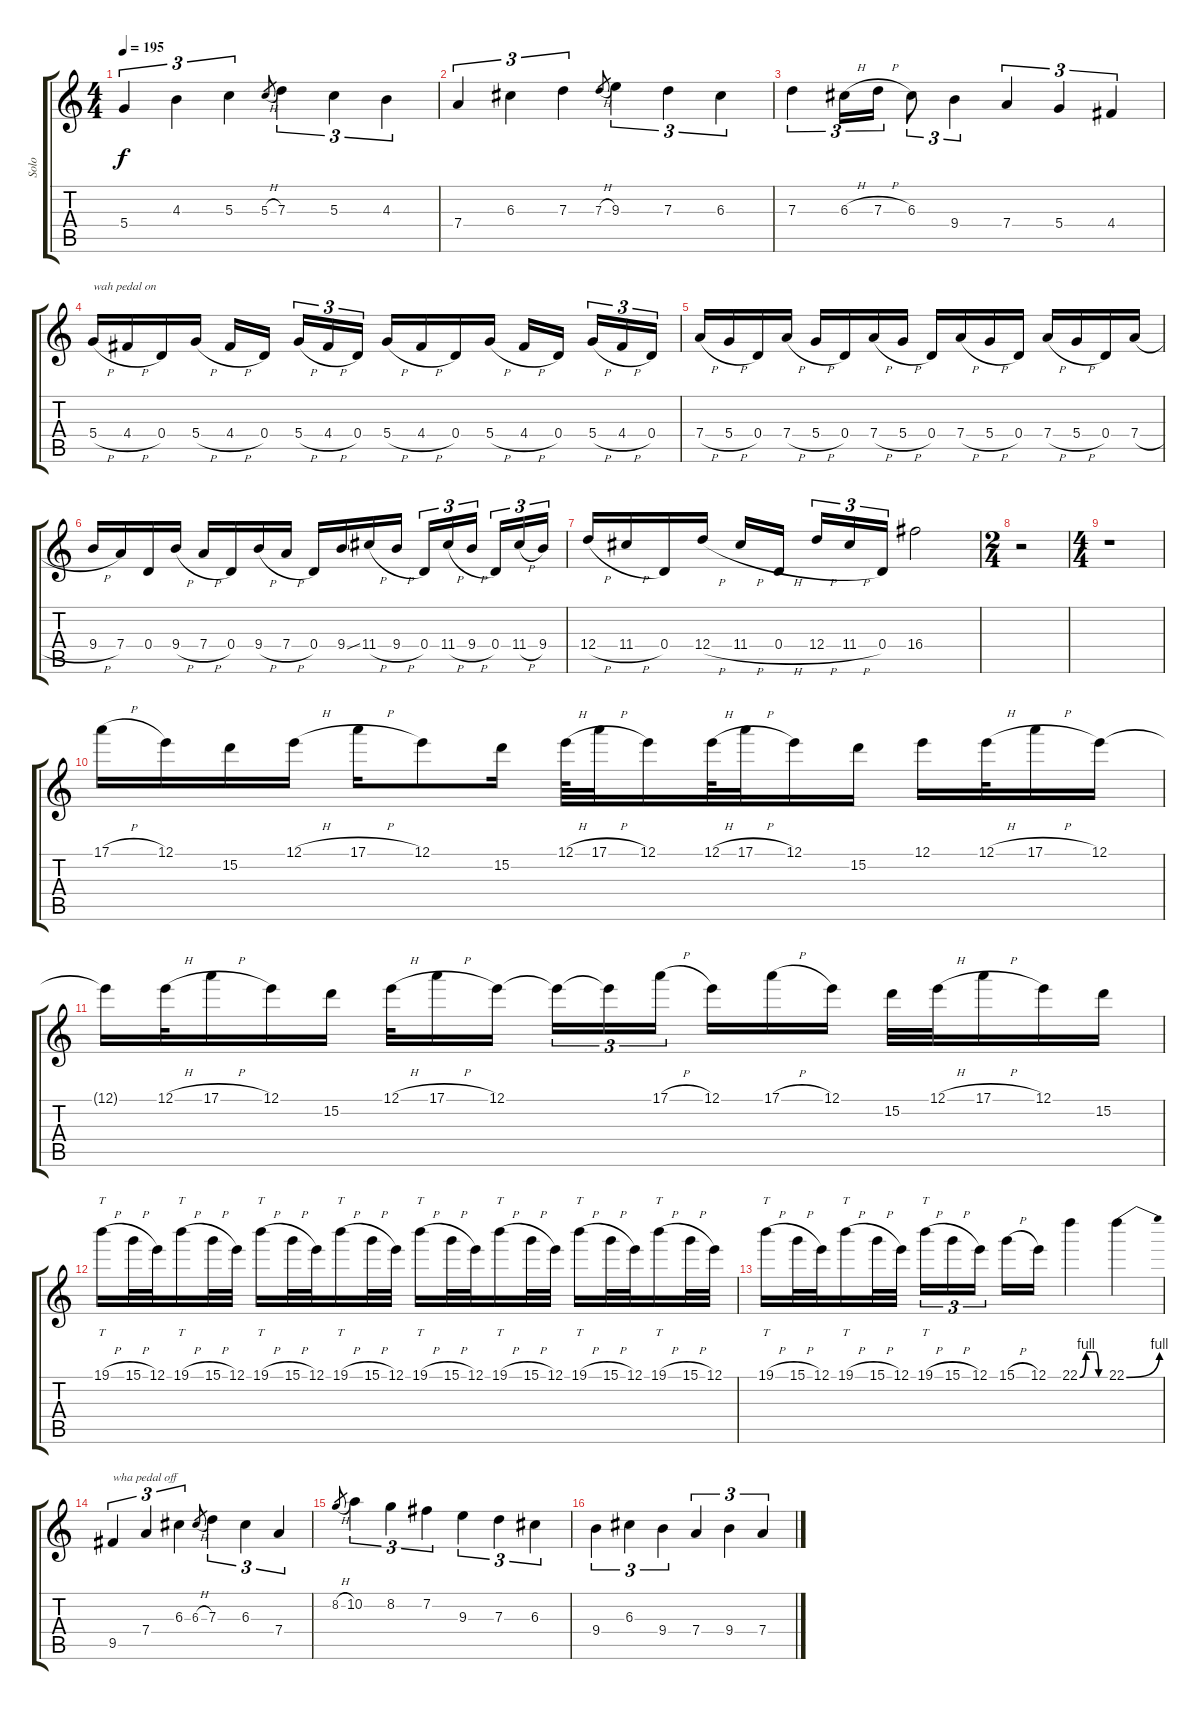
\track ("Solo" "Solo") {instrument distortionguitar}
\staff {score tabs}
\tuning (E4 B3 G3 D3 A2 E2) {hide}
\ts (4 4)
\tempo 195
\clef g2
\ks c
5.4.4{tu (3 2) dy f} 4.3.4{tu (3 2)} 5.3.4{tu (3 2)} 5.3{h}.8{gr} 7.3.4{tu (3 2)} 5.3.4{tu (3 2)} 4.3.4{tu (3 2)} |
7.4.4{tu (3 2)} 6.3.4{tu (3 2)} 7.3.4{tu (3 2)} 7.3{h}.8{gr} 9.3.4{tu (3 2)} 7.3.4{tu (3 2)} 6.3.4{tu (3 2)} |
7.3.4{tu (3 2)} 6.3{h}.16{tu (3 2)} 7.3{h}.16{tu (3 2)} 6.3.8{tu (3 2)} 9.4.4{tu (3 2)} 7.4.4{tu (3 2)} 5.4.4{tu (3 2)} 4.4.4{tu (3 2)} |
5.4{h}.16{txt "wah pedal on" instrument distortionguitar} 4.4{h}.16 0.4.16 5.4{h}.16 4.4{h}.16 0.4.16{beam splitsecondary} 5.4{h}.16{tu (3 2)} 4.4{h}.16{tu (3 2)} 0.4.16{tu (3 2)} 5.4{h}.16 4.4{h}.16 0.4.16 5.4{h}.16 4.4{h}.16 0.4.16{beam splitsecondary} 5.4{h}.16{tu (3 2)} 4.4{h}.16{tu (3 2)} 0.4.16{tu (3 2)} |
7.4{h}.16 5.4{h}.16 0.4.16 7.4{h}.16 5.4{h}.16 0.4.16 7.4{h}.16 5.4{h}.16 0.4.16 7.4{h}.16 5.4{h}.16 0.4.16 7.4{h}.16 5.4{h}.16 0.4.16 7.4{h}.16 |
9.4{h}.16 7.4.16 0.4.16 9.4{h}.16 7.4{h}.16 0.4.16 9.4{h}.16 7.4{h}.16 0.4.16 9.4{ss}.16 11.4{h}.16 9.4{h}.16 0.4.16{tu (3 2)} 11.4{h}.16{tu (3 2)} 9.4{h}.16{tu (3 2) beam splitsecondary} 0.4.16{tu (3 2)} 11.4{h}.16{tu (3 2)} 9.4.16{tu (3 2)} |
12.4{h}.16 11.4{h}.16 0.4.16 12.4{h}.16 11.4{h}.16 0.4{h}.16{beam splitsecondary} 12.4{h}.16{tu (3 2)} 11.4{h}.16{tu (3 2)} 0.4.16{tu (3 2)} 16.4.2 |
\ts (2 4)
r.2 |
\ts (4 4)
r.1 |
17.1{h}.16 12.1.16 15.2.16 12.1{h}.16 17.1{h}.16 12.1.8 15.2.16 12.1{h}.64 17.1{h}.32 12.1.16 12.1{h}.64 17.1{h}.32 12.1.16 15.2.16 12.1.16 12.1{h}.32 17.1{h}.16 12.1.16 |
12.1{t}.16 12.1{h}.32 17.1{h}.16 12.1.16 15.2.16 12.1{h}.32 17.1{h}.16 12.1.16{beam splitsecondary} 12.1{t}.16{tu (3 2)} 12.1{t}.16{tu (3 2)} 17.1{h}.16{tu (3 2) beam splitsecondary} 12.1.16 17.1{h}.16 12.1.16 15.2.32 12.1{h}.32 17.1{h}.16 12.1.16 15.2.16 |
19.1{h}.16{tt} 15.1{h}.32 12.1.32 19.1{h}.16{tt} 15.1{h}.32 12.1.32 19.1{h}.16{tt} 15.1{h}.32 12.1.32 19.1{h}.16{tt} 15.1{h}.32 12.1.32 19.1{h}.16{tt} 15.1{h}.32 12.1.32 19.1{h}.16{tt} 15.1{h}.32 12.1.32 19.1{h}.16{tt} 15.1{h}.32 12.1.32 19.1{h}.16{tt} 15.1{h}.32 12.1.32 |
19.1{h}.16{tt} 15.1{h}.32 12.1.32 19.1{h}.16{tt} 15.1{h}.32 12.1.32 19.1{h}.16{tt tu (3 2)} 15.1{h}.16{tu (3 2)} 12.1.16{tu (3 2) beam splitsecondary} 15.1{h}.16 12.1.16 22.1{be (custom 0 0 15 4 30 4 37 4 45 0 60 0)}.4 22.1{be (bend 0 0 60 4)}.4 |
9.5.4{tu (3 2) txt "wha pedal off" instrument distortionguitar} 7.4.4{tu (3 2)} 6.3.4{tu (3 2)} 6.3{h}.8{gr} 7.3.4{tu (3 2)} 6.3.4{tu (3 2)} 7.4.4{tu (3 2)} |
8.2{h}.8{gr} 10.2.4{tu (3 2)} 8.2.4{tu (3 2)} 7.2.4{tu (3 2)} 9.3.4{tu (3 2)} 7.3.4{tu (3 2)} 6.3.4{tu (3 2)} |
9.4.4{tu (3 2)} 6.3.4{tu (3 2)} 9.4.4{tu (3 2)} 7.4.4{tu (3 2)} 9.4.4{tu (3 2)} 7.4.4{tu (3 2)}
